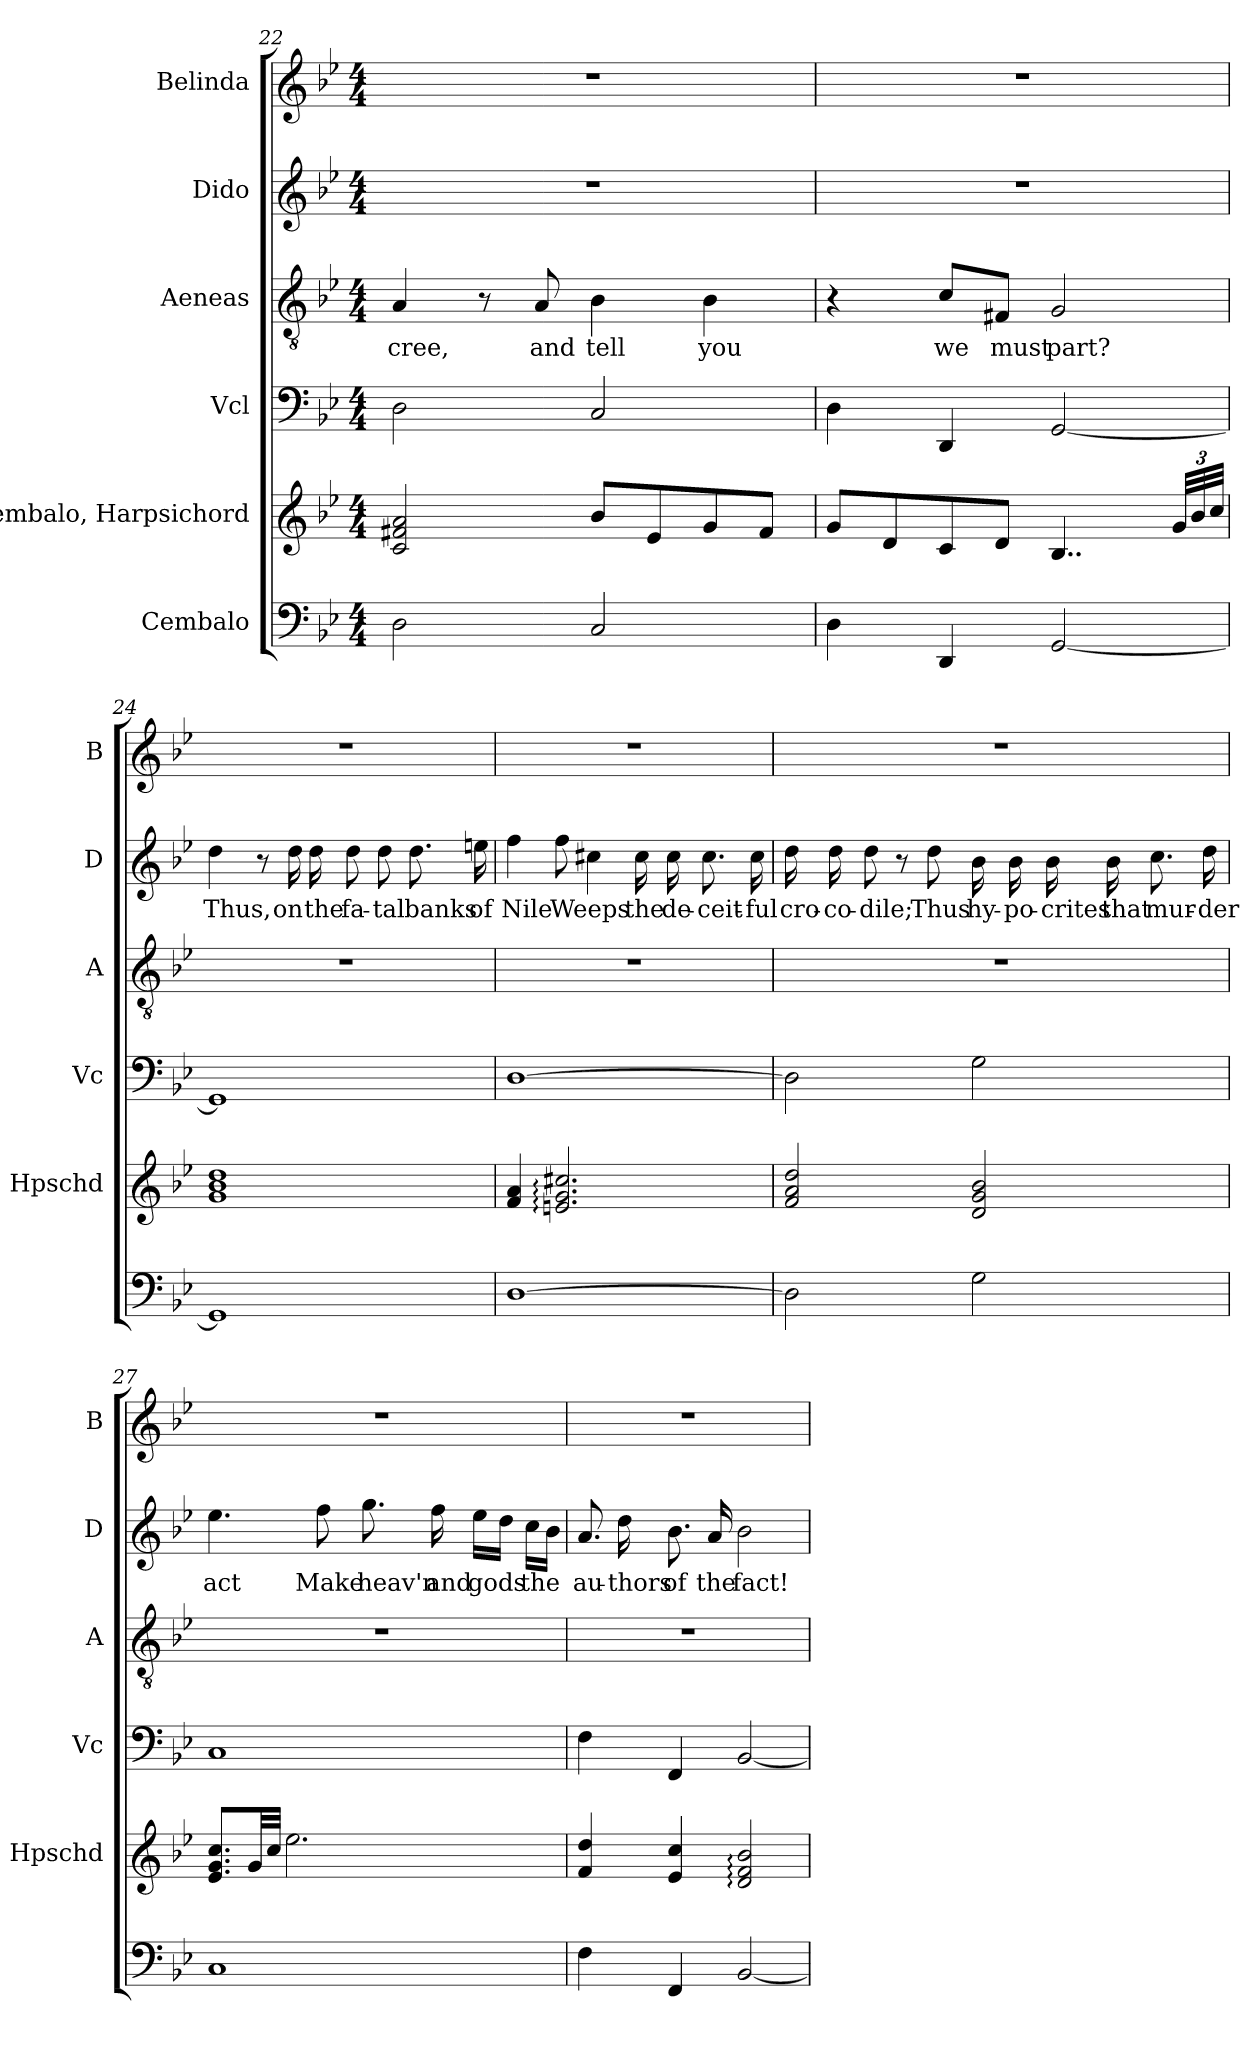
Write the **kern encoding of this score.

**kern	**kern	**kern	**kern	**text	**kern	**text	**kern
*part6	*part5	*part4	*part3	*part3	*part2	*part2	*part1
*staff6	*staff5	*staff4	*staff3	*staff3	*staff2	*staff2	*staff1
*I"Cembalo	*I"Cembalo, Harpsichord	*I"Vcl	*I"Aeneas	*	*I"Dido	*	*I"Belinda
*	*I'Hpschd	*I'Vc	*I'A	*	*I'D	*	*I'B
*clefF4	*clefG2	*clefF4	*clefGv2	*	*clefG2	*	*clefG2
*k[b-e-]	*k[b-e-]	*k[b-e-]	*k[b-e-]	*	*k[b-e-]	*	*k[b-e-]
*M4/4	*M4/4	*M4/4	*M4/4	*	*M4/4	*	*M4/4
=22	=22	=22	=22	=22	=22	=22	=22
!	!	!	!	!LO:LY:b	!	!	!
2D\	2c/ 2f#X/ 2a/	2D\	4A/	-cree,	1r	.	1r
.	.	.	8r	.	.	.	.
!	!	!	!	!LO:LY:b	!	!	!
.	.	.	8A/	and	.	.	.
!	!	!	!	!LO:LY:b	!	!	!
2C/	8b-/L	2C/	4B-\	tell	.	.	.
.	8e-/	.	.	.	.	.	.
!	!	!	!	!LO:LY:b	!	!	!
.	8g/	.	4B-\	you	.	.	.
.	8f#/J	.	.	.	.	.	.
=23	=23	=23	=23	=23	=23	=23	=23
4D\	8g/L	4D\	4r	.	1r	.	1r
.	8d/	.	.	.	.	.	.
!	!	!	!	!LO:LY:b	!	!	!
4DD/	8c/	4DD/	8c/L	we	.	.	.
!	!	!	!	!LO:LY:b	!	!	!
.	8d/J	.	8F#X/J	must	.	.	.
!	!	!	!	!LO:LY:b	!	!	!
[2GG/	4..B-/	[2GG/	2G/	part?	.	.	.
*	*Xbrackettup	*	*	*	*	*	*
.	48g/LLL	.	.	.	.	.	.
.	48b-/	.	.	.	.	.	.
.	48cc/JJJ	.	.	.	.	.	.
!!LO:LB:g=z
=24	=24	=24	=24	=24	=24	=24	=24
!	!	!	!	!	!	!LO:LY:b	!
1GG]	1g 1b- 1dd	1GG]	1r	.	4dd\	Thus,	1r
.	.	.	.	.	8r	.	.
!	!	!	!	!	!	!LO:LY:b	!
.	.	.	.	.	16dd\	on	.
!	!	!	!	!	!	!LO:LY:b	!
.	.	.	.	.	16dd\	the	.
!	!	!	!	!	!	!LO:LY:b	!
.	.	.	.	.	8dd\	fa-	.
!	!	!	!	!	!	!LO:LY:b	!
.	.	.	.	.	8dd\	-tal	.
!	!	!	!	!	!	!LO:LY:b	!
.	.	.	.	.	8.dd\	banks	.
!	!	!	!	!	!	!LO:LY:b	!
.	.	.	.	.	16een\	of	.
=25	=25	=25	=25	=25	=25	=25	=25
!	!	!	!	!	!	!LO:LY:b	!
[1D	4f/ 4a/	[1D	1r	.	4ff\	Nile	1r
!	!	!	!	!	!	!LO:LY:b	!
.	2.en/: 2.g/: 2.cc#X/:	.	.	.	8ff\	Weeps	.
.	.	.	.	.	4cc#X\	.	.
!	!	!	!	!	!	!LO:LY:b	!
.	.	.	.	.	16cc#\	the	.
!	!	!	!	!	!	!LO:LY:b	!
.	.	.	.	.	16cc#\	de-	.
!	!	!	!	!	!	!LO:LY:b	!
.	.	.	.	.	8.cc#\	-ceit-	.
!	!	!	!	!	!	!LO:LY:b	!
.	.	.	.	.	16cc#\	-ful	.
!!LO:PB:g=z
=26	=26	=26	=26	=26	=26	=26	=26
!	!	!	!	!	!	!LO:LY:b	!
2D\]	2f/ 2a/ 2dd/	2D\]	1r	.	16dd\	cro-	1r
!	!	!	!	!	!	!LO:LY:b	!
.	.	.	.	.	16dd\	-co-	.
!	!	!	!	!	!	!LO:LY:b	!
.	.	.	.	.	8dd\	-dile;	.
.	.	.	.	.	8r	.	.
!	!	!	!	!	!	!LO:LY:b	!
.	.	.	.	.	8dd\	Thus	.
!	!	!	!	!	!	!LO:LY:b	!
2G\	2d/ 2g/ 2b-/	2G\	.	.	16b-\	hy-	.
!	!	!	!	!	!	!LO:LY:b	!
.	.	.	.	.	16b-\	-po-	.
!	!	!	!	!	!	!LO:LY:b	!
.	.	.	.	.	16b-\	-crites	.
!	!	!	!	!	!	!LO:LY:b	!
.	.	.	.	.	16b-\	that	.
!	!	!	!	!	!	!LO:LY:b	!
.	.	.	.	.	8.cc\	mur-	.
!	!	!	!	!	!	!LO:LY:b	!
.	.	.	.	.	16dd\	-der	.
=27	=27	=27	=27	=27	=27	=27	=27
!	!	!	!	!	!	!LO:LY:b	!
1C	8.e-/ 8.g/ 8.cc/L	1C	1r	.	4.ee-\	act	1r
.	32g/LL	.	.	.	.	.	.
.	32cc/JJJ	.	.	.	.	.	.
.	2.ee-\	.	.	.	.	.	.
!	!	!	!	!	!	!LO:LY:b	!
.	.	.	.	.	8ff\	Make	.
!	!	!	!	!	!	!LO:LY:b	!
.	.	.	.	.	8.gg\	heav'n	.
!	!	!	!	!	!	!LO:LY:b	!
.	.	.	.	.	16ff\	and	.
!	!	!	!	!	!	!LO:LY:b	!
.	.	.	.	.	16ee-\LL	gods	.
.	.	.	.	.	16dd\JJ	.	.
!	!	!	!	!	!	!LO:LY:b	!
.	.	.	.	.	16cc\LL	the	.
.	.	.	.	.	16b-\JJ	.	.
!!LO:LB:g=z
=28	=28	=28	=28	=28	=28	=28	=28
!	!	!	!	!	!	!LO:LY:b	!
4F\	4f/ 4dd/	4F\	1r	.	8.a/	au-	1r
!	!	!	!	!	!	!LO:LY:b	!
.	.	.	.	.	16dd\	-thors	.
!	!	!	!	!	!	!LO:LY:b	!
4FF/	4e-/ 4cc/	4FF/	.	.	8.b-\	of	.
!	!	!	!	!	!	!LO:LY:b	!
.	.	.	.	.	16a/	the	.
!	!	!	!	!	!	!LO:LY:b	!
[2BB-/	2d/: 2f/: 2b-/:	[2BB-/	.	.	2b-\	fact!	.
=	=	=	=	=	=	=	=
*-	*-	*-	*-	*-	*-	*-	*-
